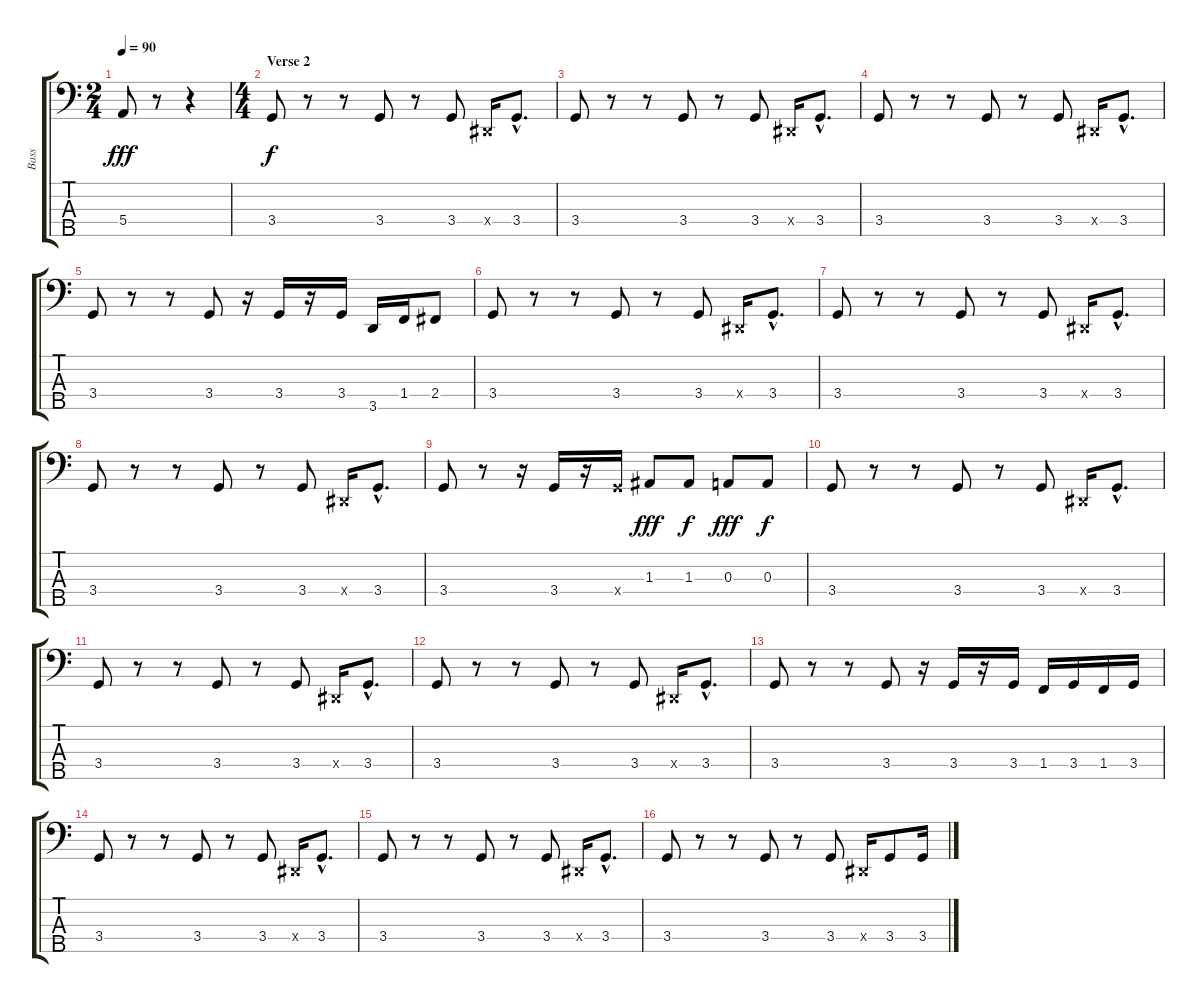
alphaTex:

\track ("Bass" "Bass") {instrument electricbassfinger}
\staff {score tabs}
\tuning (G2 D2 A1 E1 B0) {hide}
\ts (2 4)
\tempo 90
\clef f4
\ks c
5.4.8{dy fff} r.8 r.4 |
\ts (4 4)
\section ("" "Verse 2")
3.4.8{dy f} r.8 r.8 3.4.8 r.8 3.4.8 -1.4{x}.16 3.4{hac}.8{d} |
3.4.8 r.8 r.8 3.4.8 r.8 3.4.8 -1.4{x}.16 3.4{hac}.8{d} |
3.4.8 r.8 r.8 3.4.8 r.8 3.4.8 -1.4{x}.16 3.4{hac}.8{d} |
3.4.8 r.8 r.8 3.4.8 r.16 3.4.16 r.16 3.4.16 3.5.16 1.4.16 2.4.8 |
3.4.8 r.8 r.8 3.4.8 r.8 3.4.8 -1.4{x}.16 3.4{hac}.8{d} |
3.4.8 r.8 r.8 3.4.8 r.8 3.4.8 -1.4{x}.16 3.4{hac}.8{d} |
3.4.8 r.8 r.8 3.4.8 r.8 3.4.8 -1.4{x}.16 3.4{hac}.8{d} |
3.4.8 r.8 r.16 3.4.16 r.16 3.4{x}.16 1.3.8{dy fff} 1.3.8{dy f} 0.3.8{dy fff} 0.3.8{dy f} |
3.4.8 r.8 r.8 3.4.8 r.8 3.4.8 -1.4{x}.16 3.4{hac}.8{d} |
3.4.8 r.8 r.8 3.4.8 r.8 3.4.8 -1.4{x}.16 3.4{hac}.8{d} |
3.4.8 r.8 r.8 3.4.8 r.8 3.4.8 -1.4{x}.16 3.4{hac}.8{d} |
3.4.8 r.8 r.8 3.4.8 r.16 3.4.16 r.16 3.4.16 1.4.16 3.4.16 1.4.16 3.4.16 |
3.4.8 r.8 r.8 3.4.8 r.8 3.4.8 -1.4{x}.16 3.4{hac}.8{d} |
3.4.8 r.8 r.8 3.4.8 r.8 3.4.8 -1.4{x}.16 3.4{hac}.8{d} |
3.4.8 r.8 r.8 3.4.8 r.8 3.4.8 -1.4{x}.16 3.4.8 3.4.16
